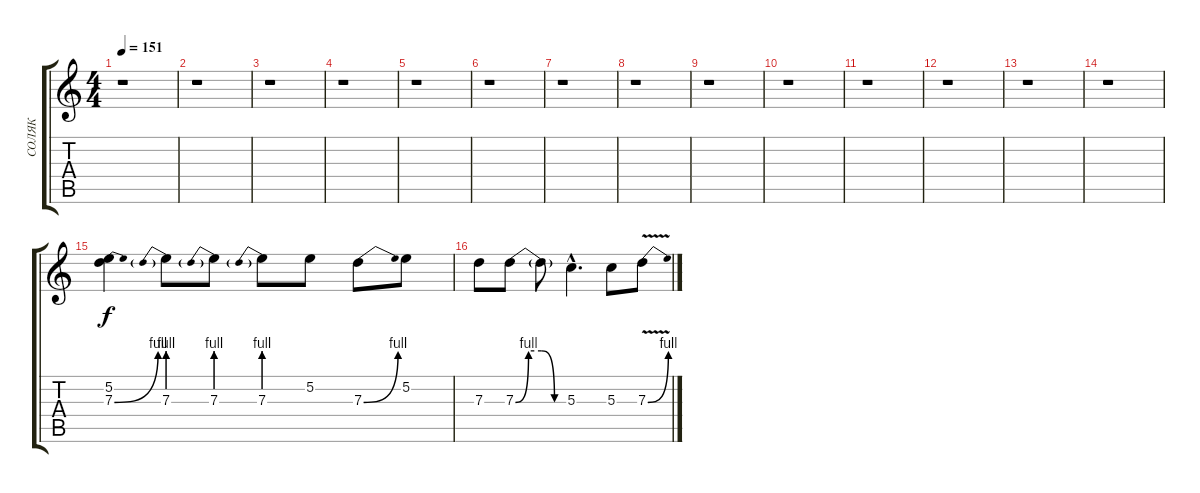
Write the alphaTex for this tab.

\track ("СОЛЯК" "СОЛЯК") {instrument overdrivenguitar}
\staff {score tabs}
\tuning (E4 B3 G3 D3 A2 E2) {hide}
\ts (4 4)
\tempo 151
\clef g2
\ks c
r.1{dy f} |
r.1 |
r.1 |
r.1 |
r.1 |
r.1 |
r.1 |
r.1 |
r.1 |
r.1 |
r.1 |
r.1 |
r.1 |
r.1 |
(5.2 7.3{be (bend 0 0 60 4)}).4 7.3{be (prebend 0 4 60 4)}.8 7.3{be (prebend 0 4 60 4)}.8 7.3{be (prebend 0 4 60 4)}.8 5.2.8 7.3{be (bend 0 0 60 4)}.8 5.2.8 |
7.3.8 7.3{be (custom 0 0 15 4 30 4 45 0 60 0)}.8 7.3{t}.8 5.3{hac}.4{d} 5.3.8 7.3{be (bend 0 0 60 4) v}.8
